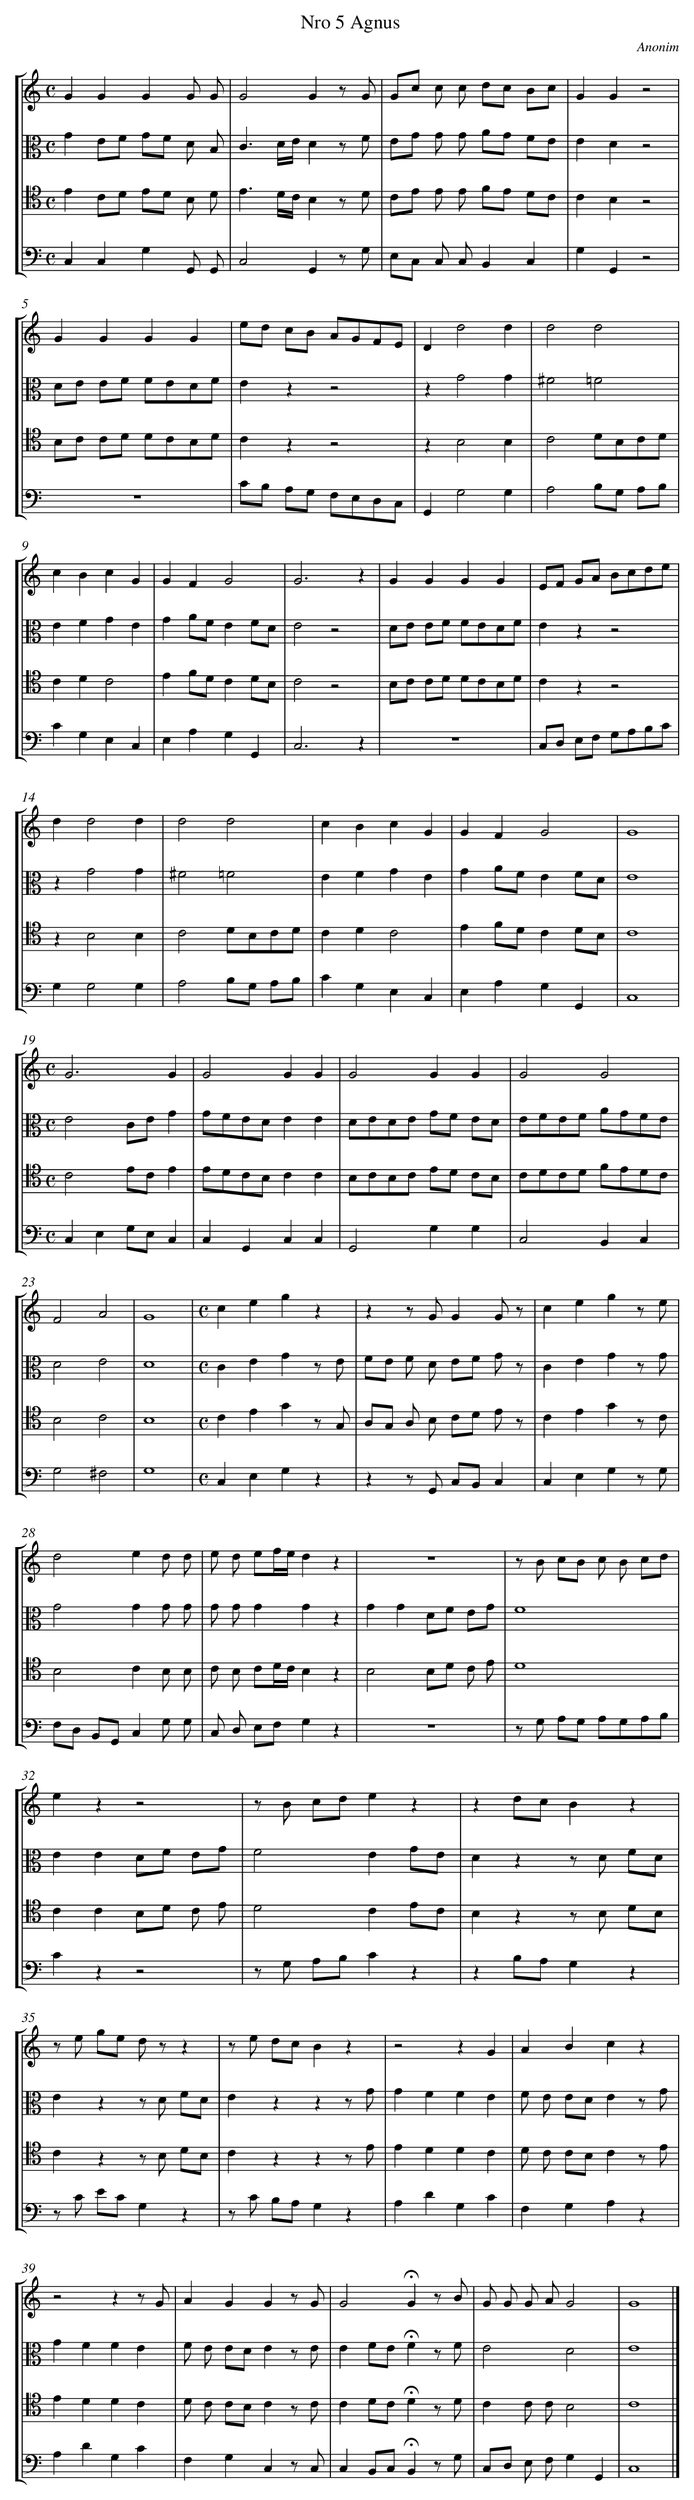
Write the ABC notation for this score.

X:1
T: Nro 5 Agnus
C: Anonim
L: 1/8
M: C
%%staves [1 2 3 4]
V: 1
V: 2 clef=alto
V: 3 clef=tenor
V: 4 clef=bass
K: C
[V:1] G2G2G2G G |
[V:2] G2EF GF D B, |
[V:3] E2CD ED B, D |
[V:4] C,2C,2G,2G,, G,, |
[V:1] G4G2z G |
[V:2] C3D/E/D2z F |
[V:3] E3D/C/B,2z D |
[V:4] C,4G,,2z G, |
[V:1] Gc c c dc Bc |
[V:2] EG G G AG FE |
[V:3] CE E E FE DC |
[V:4] E,C, C, C,B,,2C,2 |
[V:1] G2G2z4 |
[V:2] E2D2z4 |
[V:3] C2B,2z4 |
[V:4] G,2G,,2z4 |
[V:1] G2G2G2G2 |
[V:2] DE EF FEDF |
[V:3] B,C CD DCB,D |
[V:4] z8 |
[V:1] ed cB AGFE |
[V:2] E2z2z4 |
[V:3] C2z2z4 |
[V:4] CB, A,G, F,E,D,C, |
[V:1] D2d4d2 |
[V:2] z2G4G2 |
[V:3] z2B,4B,2 |
[V:4] G,,2G,4G,2 |
[V:1] d4d4 |
[V:2] ^F4=F4 |
[V:3] C4DB,CD |
[V:4] A,4B,G, A,B, |
[V:1] c2B2c2G2 |
[V:2] E2F2G2E2 |
[V:3] C2D2C4 |
[V:4] C2G,2E,2C,2 |
[V:1] G2F2G4 |
[V:2] G2AFE2FD |
[V:3] E2FDC2DB, |
[V:4] E,2A,2G,2G,,2 |
[V:1] G6z2 |
[V:2] E4z4 |
[V:3] C4z4 |
[V:4] C,6z2 |
[V:1] G2G2G2G2 |
[V:2] DE EF FEDF |
[V:3] B,C CD DCB,D |
[V:4] z8 |
[V:1] EF GA Bcde |
[V:2] E2z2z4 |
[V:3] C2z2z4 |
[V:4] C,D, E,F, G,A,B,C |
[V:1] d2d4d2 |
[V:2] z2G4G2 |
[V:3] z2B,4B,2 |
[V:4] G,2G,4G,2 |
[V:1] d4d4 |
[V:2] ^F4=F4 |
[V:3] C4DB,CD |
[V:4] A,4B,G, A,B, |
[V:1] c2B2c2G2 |
[V:2] E2F2G2E2 |
[V:3] C2D2C4 |
[V:4] C2G,2E,2C,2 |
[V:1] G2F2G4 |
[V:2] G2AFE2FD |
[V:3] E2FDC2DB, |
[V:4] E,2A,2G,2G,,2 |
[V:1] G8 |
[V:2] E8 |
[V:3] C8 |
[V:4] C,8 |
[V:1] [M:C]G6G2 |
[V:2] [M:C]E4CEG2 |
[V:3] [M:C]C4ECE2 |
[V:4] [M:C]C,2E,2G,E,C,2 |
[V:1] G4G2G2 |
[V:2] GFEDE2E2 |
[V:3] EDCB,C2C2 |
[V:4] C,2G,,2C,2C,2 |
[V:1] G4G2G2 |
[V:2] DEDE GF ED |
[V:3] B,CB,C ED CB, |
[V:4] G,,4G,2G,2 |
[V:1] G4G4 |
[V:2] EFEF AGFE |
[V:3] CDCD FEDC |
[V:4] C,4B,,2C,2 |
[V:1] F4A4 |
[V:2] D4E4 |
[V:3] B,4C4 |
[V:4] G,4^F,4 |
[V:1] G8 |
[V:2] D8 |
[V:3] B,8 |
[V:4] G,8 |
[V:1] [M:C]c2e2g2z2 |
[V:2] [M:C]C2E2G2z E |
[V:3] [M:C]C2E2G2z G, |
[V:4] [M:C]C,2E,2G,2z2 |
[V:1] z2z GG2G z |
[V:2] FE F D EF G z |
[V:3] A,G, A, B, CD E z |
[V:4] z2z G,, C,B,,C,2 |
[V:1] c2e2g2z e |
[V:2] C2E2G2z G |
[V:3] C2E2G2z C |
[V:4] C,2E,2G,2z G, |
[V:1] d4e2d d |
[V:2] G4G2G G |
[V:3] B,4C2B, B, |
[V:4] F,D, B,,G,,C,2G, G, |
[V:1] e d ef/e/d2z2 |
[V:2] G GG2G2z2 |
[V:3] C B, CD/C/B,2z2 |
[V:4] C, D, E,F,G,2z2 |
[V:1] z8 |
[V:2] G2G2DF EG |
[V:3] B,4B,D C E |
[V:4] z8 |
[V:1] z B cB c B cd |
[V:2] F8 |
[V:3] D8 |
[V:4] z G, A,G, A,G,A,B, |
[V:1] e2z2z4 |
[V:2] E2E2DF EG |
[V:3] C2C2B,D C E |
[V:4] C2z2z4 |
[V:1] z B cde2z2 |
[V:2] F4E2GE |
[V:3] D4C2EC |
[V:4] z G, A,B,C2z2 |
[V:1] z2dcB2z2 |
[V:2] D2z2z D FD |
[V:3] B,2z2z B, DB, |
[V:4] z2B,A,G,2z2 |
[V:1] z e ge d zz2 |
[V:2] E2z2z D FD |
[V:3] C2z2z B, DB, |
[V:4] z C ECG,2z2 |
[V:1] z e dcB2z2 |
[V:2] E2z2z2z G |
[V:3] C2z2z2z E |
[V:4] z C B,A,G,2z2 |
[V:1] z4z2G2 |
[V:2] G2F2F2E2 |
[V:3] E2D2D2C2 |
[V:4] A,2D2G,2C2 |
[V:1] A2B2c2z2 |
[V:2] F E EDE2z G |
[V:3] D C CB,C2z E |
[V:4] F,2G,2A,2z2 |
[V:1] z4z2z G |
[V:2] G2F2F2E2 |
[V:3] E2D2D2C2 |
[V:4] A,2D2G,2C2 |
[V:1] A2G2G2z G |
[V:2] F E EDE2z E |
[V:3] D C CB,C2z C |
[V:4] F,2G,2C,2z C, |
[V:1] G4!fermata!G2z B |
[V:2] E2FE!fermata!F2z F |
[V:3] C2DC!fermata!D2z D |
[V:4] C,2B,,C,!fermata!B,,2z G, |
[V:1] G G G AG4 |
[V:2] E4D4 |
[V:3] C2C CB,4 |
[V:4] C,D, E, F,G,2G,,2 |
[V:1] G8 |]
[V:2] E8 |]
[V:3] C8 |]
[V:4] C,8 |]
